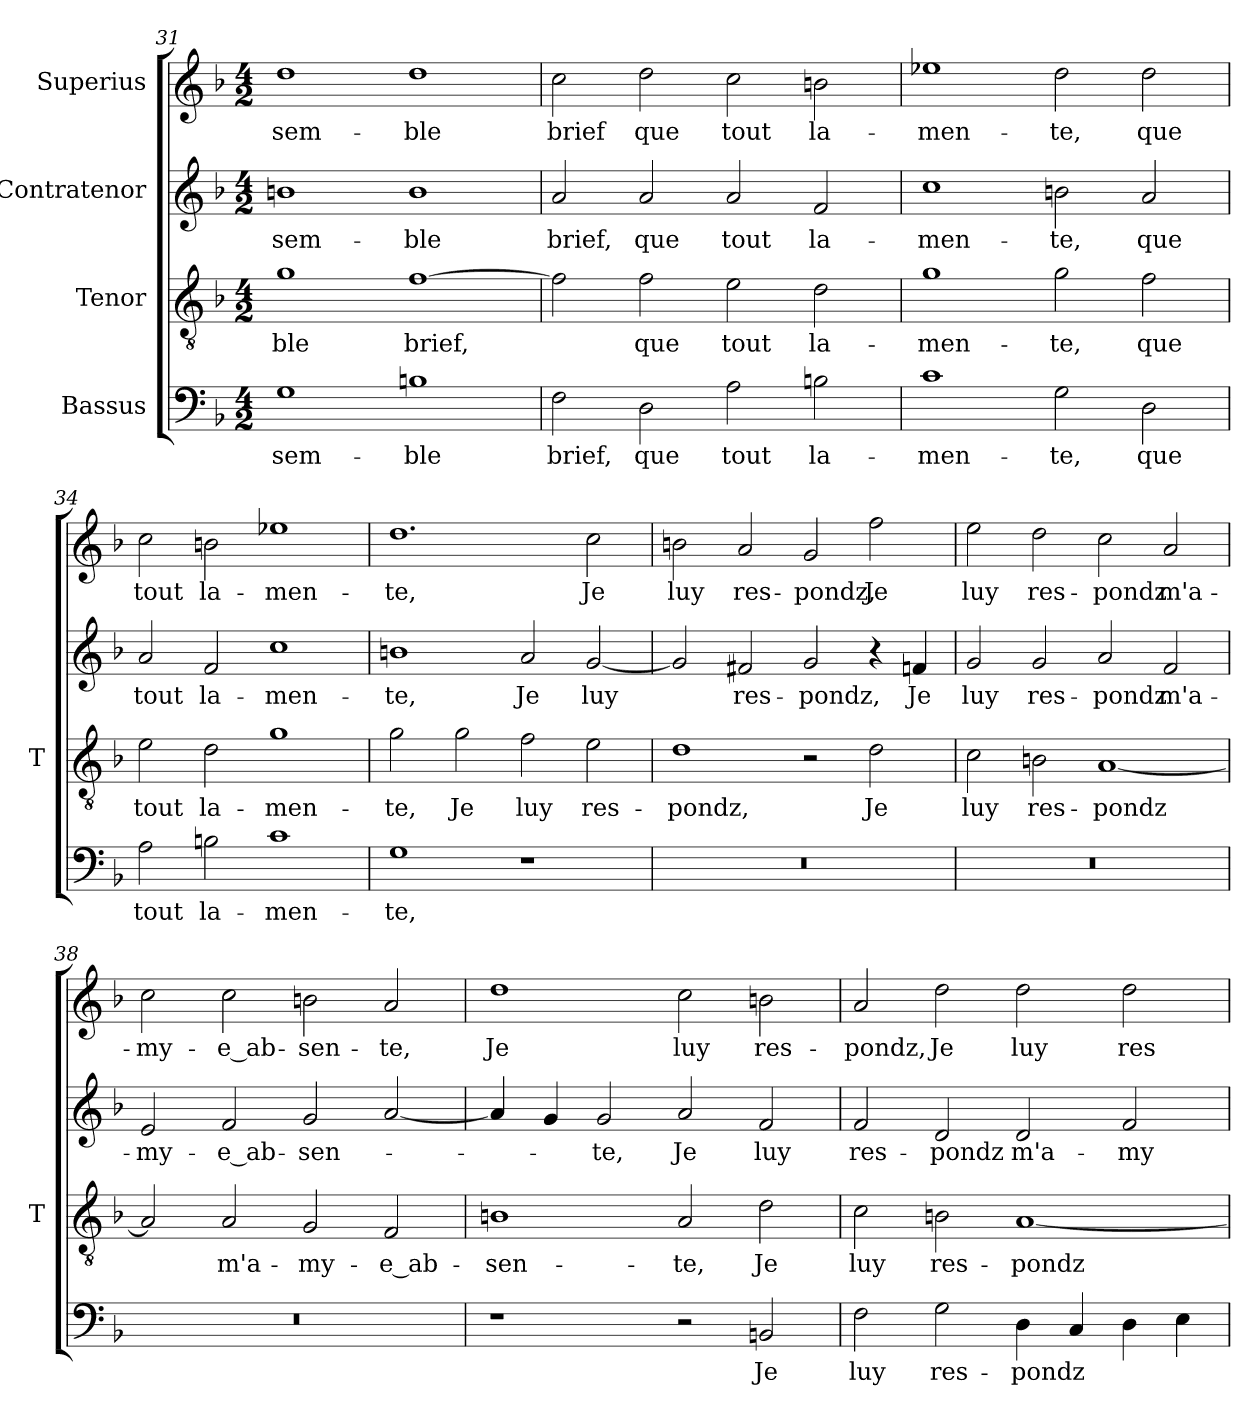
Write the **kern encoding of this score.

**kern	**text	**kern	**text	**kern	**text	**kern	**text
*part4	*part4	*part3	*part3	*part2	*part2	*part1	*part1
*staff4	*staff4	*staff3	*staff3	*staff2	*staff2	*staff1	*staff1
*I"Bassus	*	*I"Tenor	*	*I"Contratenor	*	*I"Superius	*
*	*	*I'T	*	*	*	*	*
*clefF4	*	*clefGv2	*	*clefG2	*	*clefG2	*
*k[b-]	*	*k[b-]	*	*k[b-]	*	*k[b-]	*
*M4/2	*	*M4/2	*	*M4/2	*	*M4/2	*
=31	=31	=31	=31	=31	=31	=31	=31
1G	sem-	1g	-ble	1b	sem-	1dd	sem-
1Bn	-ble	[1f	-brief,	1b	-ble	1dd	-ble
=32	=32	=32	=32	=32	=32	=32	=32
2F	-brief,	2f]	.	2a	-brief,	2cc	-brief
2D	-que	2f	-que	2a	-que	2dd	-que
2A	-tout	2e	-tout	2a	-tout	2cc	-tout
2Bn	la-	2d	la-	2f	la-	2b	la-
=33	=33	=33	=33	=33	=33	=33	=33
1c	men-	1g	men-	1cc	men-	1ee-X	men-
2G	-te,	2g	-te,	2b	-te,	2dd	-te,
2D	-que	2f	-que	2a	-que	2dd	-que
=34	=34	=34	=34	=34	=34	=34	=34
2A	-tout	2e	-tout	2a	-tout	2cc	-tout
2Bn	la-	2d	la-	2f	la-	2b	la-
1c	men-	1g	men-	1cc	men-	1ee-X	men-
=35	=35	=35	=35	=35	=35	=35	=35
1G	-te,	2g	-te,	1b	-te,	1.dd	-te,
.	.	2g	-Je	.	.	.	.
1r	.	2f	-luy	2a	-Je	.	.
.	.	2e	res-	[2g	-luy	2cc	-Je
=36	=36	=36	=36	=36	=36	=36	=36
0r	.	1d	-pondz,	2g]	.	2b	-luy
.	.	.	.	2f#X	res-	2a	res-
.	.	2r	.	2g	-pondz,	2g	-pondz,
.	.	2d	-Je	4r	.	2ff	-Je
.	.	.	.	4f	-Je	.	.
=37	=37	=37	=37	=37	=37	=37	=37
0r	.	2c	-luy	2g	-luy	2ee	-luy
.	.	2Bn	res-	2g	res-	2dd	res-
.	.	[1A	-pondz	2a	-pondz	2cc	-pondz
.	.	.	.	2f	m'a-	2a	m'a-
=38	=38	=38	=38	=38	=38	=38	=38
0r	.	2A]	.	2e	my-	2cc	my-
.	.	2A	m'a-	2f	e_ab-	2cc	e_ab-
.	.	2G	my-	2g	sen-	2b	sen-
.	.	2F	e_ab-	[2a	.	2a	-te,
=39	=39	=39	=39	=39	=39	=39	=39
1r	.	1Bn	sen-	4a]	.	1dd	-Je
.	.	.	.	4g	.	.	.
.	.	.	.	2g	-te,	.	.
2r	.	2A	-te,	2a	-Je	2cc	-luy
2BBn	-Je	2d	-Je	2f	-luy	2b	res-
=40	=40	=40	=40	=40	=40	=40	=40
2F	-luy	2c	-luy	2f	res-	2a	-pondz,
2G	res-	2Bn	res-	2d	-pondz	2dd	-Je
4D	-pondz	[1A	-pondz	2d	m'a-	2dd	-luy
4C	.	.	.	.	.	.	.
4D	.	.	.	2f	my-	2dd	res-
4E	.	.	.	.	.	.	.
=	=	=	=	=	=	=	=
*-	*-	*-	*-	*-	*-	*-	*-
